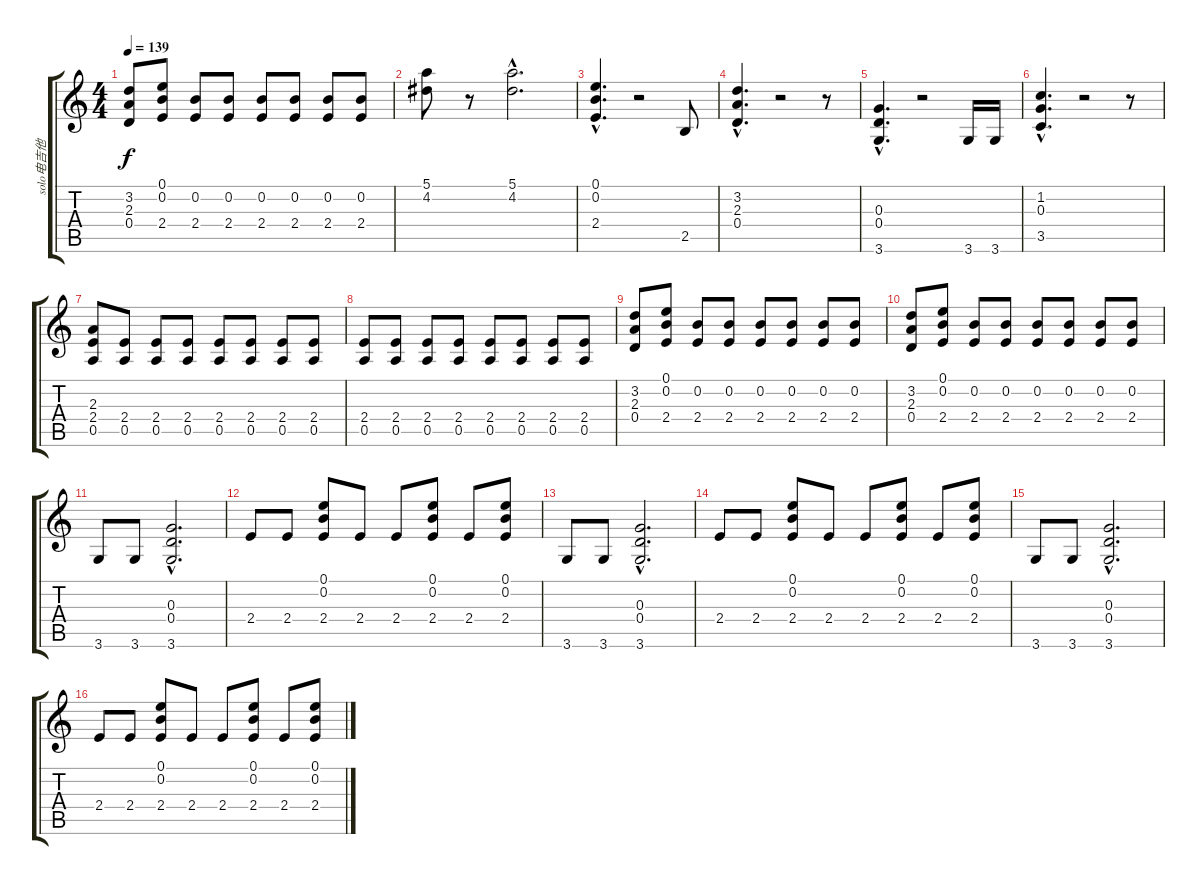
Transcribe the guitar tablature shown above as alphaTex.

\track ("solo电吉他" "solo电吉他") {instrument distortionguitar}
\staff {score tabs}
\tuning (E4 B3 G3 D3 A2 E2) {hide}
\ts (4 4)
\tempo 139
\clef g2
\ks c
(3.2 2.3 0.4).8{dy f} (0.1 0.2 2.4).8 (0.2 2.4).8 (0.2 2.4).8 (0.2 2.4).8 (0.2 2.4).8 (0.2 2.4).8 (0.2 2.4).8 |
(5.1 4.2).8 r.8 (5.1{hac} 4.2{hac}).2{d} |
(0.1{hac} 0.2{hac} 2.4{hac}).4{d} r.2 2.5.8 |
(3.2{hac} 2.3{hac} 0.4{hac}).4{d} r.2 r.8 |
(0.3{hac} 0.4{hac} 3.6{hac}).4{d} r.2 3.6.16 3.6.16 |
(1.2{hac} 0.3{hac} 3.5{hac}).4{d} r.2 r.8 |
(2.3 2.4 0.5).8 (2.4 0.5).8 (2.4 0.5).8 (2.4 0.5).8 (2.4 0.5).8 (2.4 0.5).8 (2.4 0.5).8 (2.4 0.5).8 |
(2.4 0.5).8 (2.4 0.5).8 (2.4 0.5).8 (2.4 0.5).8 (2.4 0.5).8 (2.4 0.5).8 (2.4 0.5).8 (2.4 0.5).8 |
(3.2 2.3 0.4).8 (0.1 0.2 2.4).8 (0.2 2.4).8 (0.2 2.4).8 (0.2 2.4).8 (0.2 2.4).8 (0.2 2.4).8 (0.2 2.4).8 |
(3.2 2.3 0.4).8 (0.1 0.2 2.4).8 (0.2 2.4).8 (0.2 2.4).8 (0.2 2.4).8 (0.2 2.4).8 (0.2 2.4).8 (0.2 2.4).8 |
3.6.8 3.6.8 (0.3{hac} 0.4{hac} 3.6{hac}).2{d} |
2.4.8 2.4.8 (0.1 0.2 2.4).8 2.4.8 2.4.8 (0.1 0.2 2.4).8 2.4.8 (0.1 0.2 2.4).8 |
3.6.8 3.6.8 (0.3{hac} 0.4{hac} 3.6{hac}).2{d} |
2.4.8 2.4.8 (0.1 0.2 2.4).8 2.4.8 2.4.8 (0.1 0.2 2.4).8 2.4.8 (0.1 0.2 2.4).8 |
3.6.8 3.6.8 (0.3{hac} 0.4{hac} 3.6{hac}).2{d} |
2.4.8 2.4.8 (0.1 0.2 2.4).8 2.4.8 2.4.8 (0.1 0.2 2.4).8 2.4.8 (0.1 0.2 2.4).8
